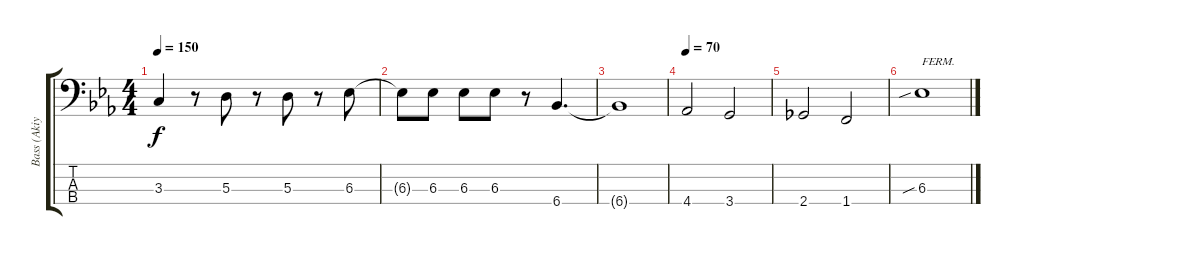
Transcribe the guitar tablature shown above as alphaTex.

\track ("Bass (Akiyama Mio)" "Bass (Akiy") {instrument electricbassfinger}
\staff {score tabs}
\tuning (G2 D2 A1 E1) {hide}
\ts (4 4)
\tempo 150
\clef f4
\ks eb
3.3.4{dy f} r.8 5.3.8 r.8 5.3.8 r.8 6.3.8 |
6.3{t}.8 6.3.8 6.3.8 6.3.8 r.8 6.4.4{d} |
6.4{t}.1 |
\tempo 70
4.4.2 3.4.2 |
2.4.2 1.4.2 |
6.3{sib}.1{txt "FERM."}
